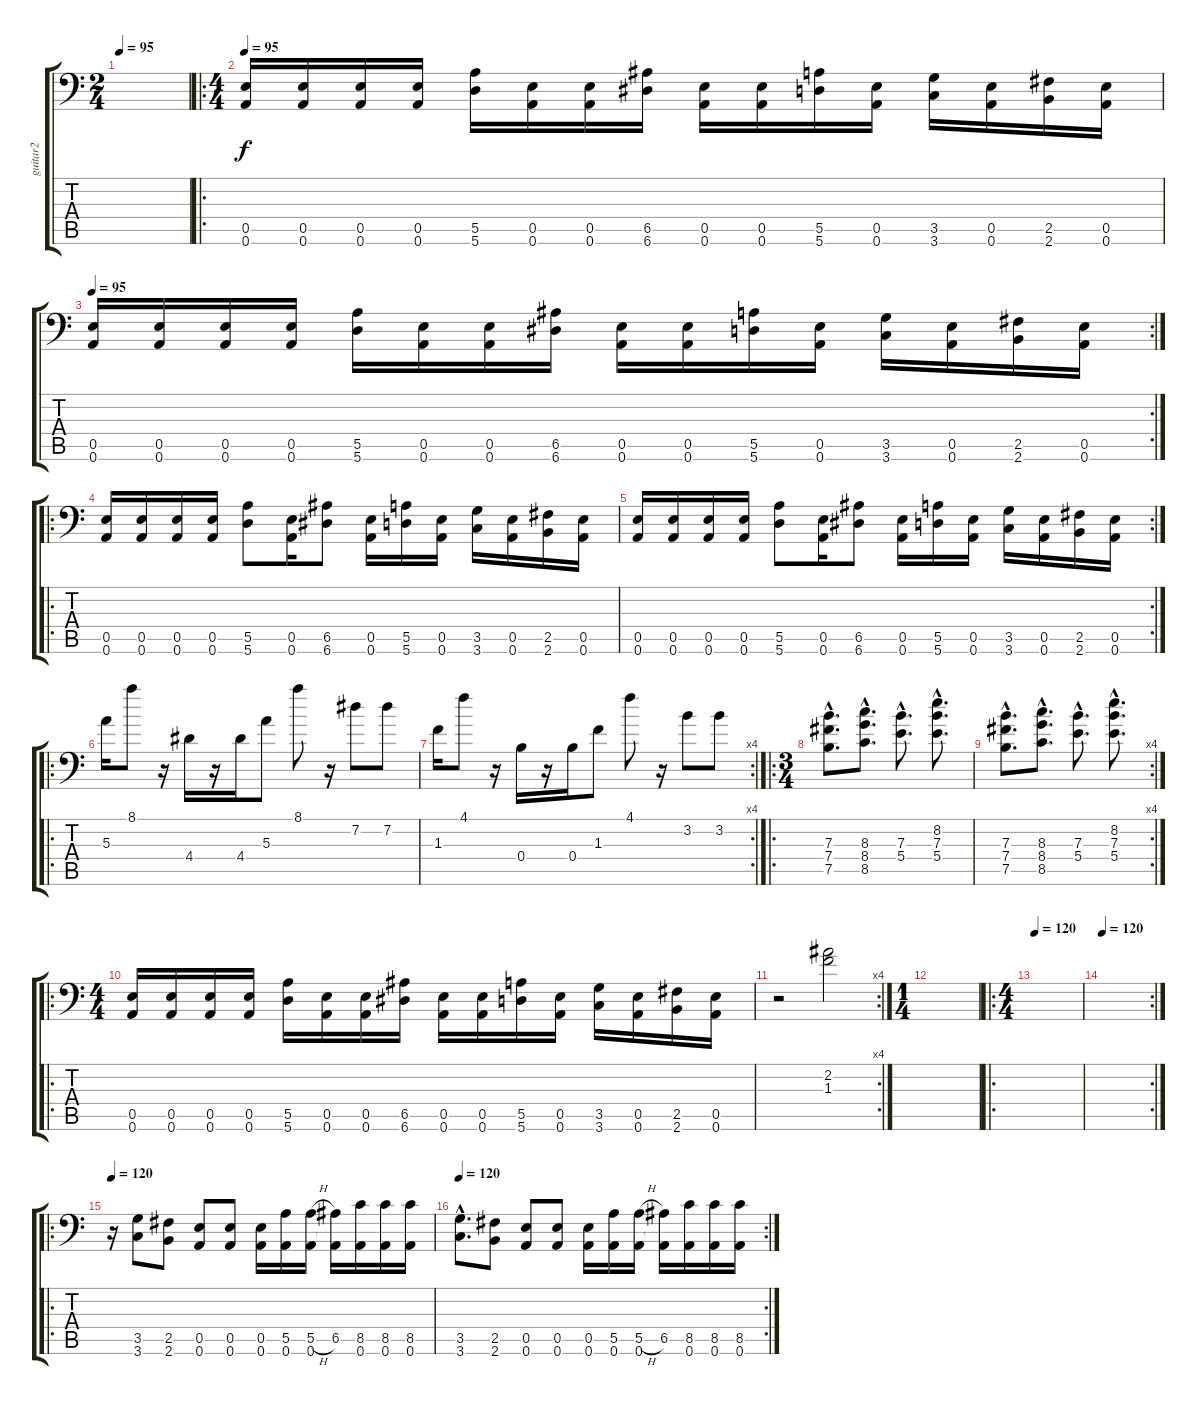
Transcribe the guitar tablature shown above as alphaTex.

\track ("guitar2" "guitar2") {instrument distortionguitar}
\staff {score tabs}
\tuning (Db4 Ab3 E3 B2 E2 A1) {hide}
\ts (2 4)
\tempo 95
\clef f4
\ks c
|
\ro
\ts (4 4)
\tempo 95
(0.5 0.6).16 (0.5 0.6).16 (0.5 0.6).16 (0.5 0.6).16 (5.5 5.6).16 (0.5 0.6).16 (0.5 0.6).16 (6.5 6.6).16 (0.5 0.6).16 (0.5 0.6).16 (5.5 5.6).16 (0.5 0.6).16 (3.5 3.6).16 (0.5 0.6).16 (2.5 2.6).16 (0.5 0.6).16 |
\rc 2
\tempo 95
(0.5 0.6).16 (0.5 0.6).16 (0.5 0.6).16 (0.5 0.6).16 (5.5 5.6).16 (0.5 0.6).16 (0.5 0.6).16 (6.5 6.6).16 (0.5 0.6).16 (0.5 0.6).16 (5.5 5.6).16 (0.5 0.6).16 (3.5 3.6).16 (0.5 0.6).16 (2.5 2.6).16 (0.5 0.6).16 |
\ro
(0.5 0.6).16 (0.5 0.6).16 (0.5 0.6).16 (0.5 0.6).16 (5.5 5.6).8 (0.5 0.6).16 (6.5 6.6).8 (0.5 0.6).16 (5.5 5.6).16 (0.5 0.6).16 (3.5 3.6).16 (0.5 0.6).16 (2.5 2.6).16 (0.5 0.6).16 |
\rc 2
(0.5 0.6).16 (0.5 0.6).16 (0.5 0.6).16 (0.5 0.6).16 (5.5 5.6).8 (0.5 0.6).16 (6.5 6.6).8 (0.5 0.6).16 (5.5 5.6).16 (0.5 0.6).16 (3.5 3.6).16 (0.5 0.6).16 (2.5 2.6).16 (0.5 0.6).16 |
\ro
5.3.16 8.1.8 r.16 4.4.16 r.16 4.4.16 5.3.8 8.1.8 r.16 7.2.8 7.2.8 |
\rc 4
1.3.16 4.1.8 r.16 0.4.16 r.16 0.4.16 1.3.8 4.1.8 r.16 3.2.8 3.2.8 |
\ro
\ts (3 4)
(7.3{hac} 7.4{hac} 7.5{hac}).8{d} (8.3{hac} 8.4{hac} 8.5{hac}).8{d} (7.3{hac} 5.4{hac}).8{d} (8.2{hac} 7.3{hac} 5.4{hac}).8{d} |
\rc 4
(7.3{hac} 7.4{hac} 7.5{hac}).8{d} (8.3{hac} 8.4{hac} 8.5{hac}).8{d} (7.3{hac} 5.4{hac}).8{d} (8.2{hac} 7.3{hac} 5.4{hac}).8{d} |
\ro
\ts (4 4)
(0.5 0.6).16 (0.5 0.6).16 (0.5 0.6).16 (0.5 0.6).16 (5.5 5.6).16 (0.5 0.6).16 (0.5 0.6).16 (6.5 6.6).16 (0.5 0.6).16 (0.5 0.6).16 (5.5 5.6).16 (0.5 0.6).16 (3.5 3.6).16 (0.5 0.6).16 (2.5 2.6).16 (0.5 0.6).16 |
\rc 4
r.2 (2.2 1.3).2 |
\ts (1 4)
|
\ro
\ts (4 4)
\tempo 120
|
\rc 2
\tempo 120
|
\ro
\tempo 120
r.16{instrument distortionguitar} (3.5 3.6).8 (2.5 2.6).8 (0.5 0.6).8 (0.5 0.6).8 (0.5 0.6).16 (5.5 0.6).16 (5.5{h} 0.6).16 (6.5 0.6{t}).16 (8.5 0.6).16 (8.5 0.6).16 (8.5 0.6).16 |
\rc 2
\tempo 120
(3.5{hac} 3.6{hac}).8{d} (2.5 2.6).8 (0.5 0.6).8 (0.5 0.6).8 (0.5 0.6).16 (5.5 0.6).16 (5.5{h} 0.6).16 (6.5 0.6{t}).16 (8.5 0.6).16 (8.5 0.6).16 (8.5 0.6).16
